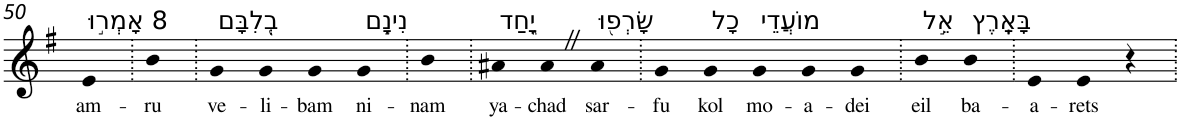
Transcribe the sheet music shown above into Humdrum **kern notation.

**kern	**text
*part1	*part1
*staff1	*staff1
*I"Piano	*
*I'Pno	*
!!LO:PB:g=z
*clefG2	*
*k[f#]	*
*G:	*
=50	=50
!LO:TX:a:t=8 אָמְר֣וּ	!
!	!LO:LY:b
4e	am-
=51.	=51.
!	!LO:LY:b
4b	-ru
=52.	=52.
!LO:TX:a:t=בְ֭לִבָּם	!
!	!LO:LY:b
4g	ve-
!	!LO:LY:b
4g	-li-
!	!LO:LY:b
4g	-bam
!LO:TX:a:t=נִינָ֣ם	!
!	!LO:LY:b
4g	ni-
=53.	=53.
!	!LO:LY:b
4b	-nam
=54.	=54.
!LO:TX:a:t=יָ֑חַד	!
!	!LO:LY:b
4a#X	ya-
!	!LO:LY:b
4a#Z	-chad
!LO:TX:a:t=שָׂרְפ֖וּ	!
!	!LO:LY:b
4a#	sar-
=55.	=55.
!	!LO:LY:b
4g	-fu
!LO:TX:a:t=כָל	!
!	!LO:LY:b
4g	kol
!LO:TX:a:t=מוֹעֲדֵי	!
!	!LO:LY:b
4g	mo-
!	!LO:LY:b
4g	-a-
!	!LO:LY:b
4g	-dei
=56.	=56.
!LO:TX:a:t=אֵ֣ל	!
!	!LO:LY:b
4b	eil
!LO:TX:a:t=בָּאָֽרֶץ	!
!	!LO:LY:b
4b	ba-
=57.	=57.
!	!LO:LY:b
4e	-a-
!	!LO:LY:b
4e	-rets
4r	.
=.	=.
*-	*-
